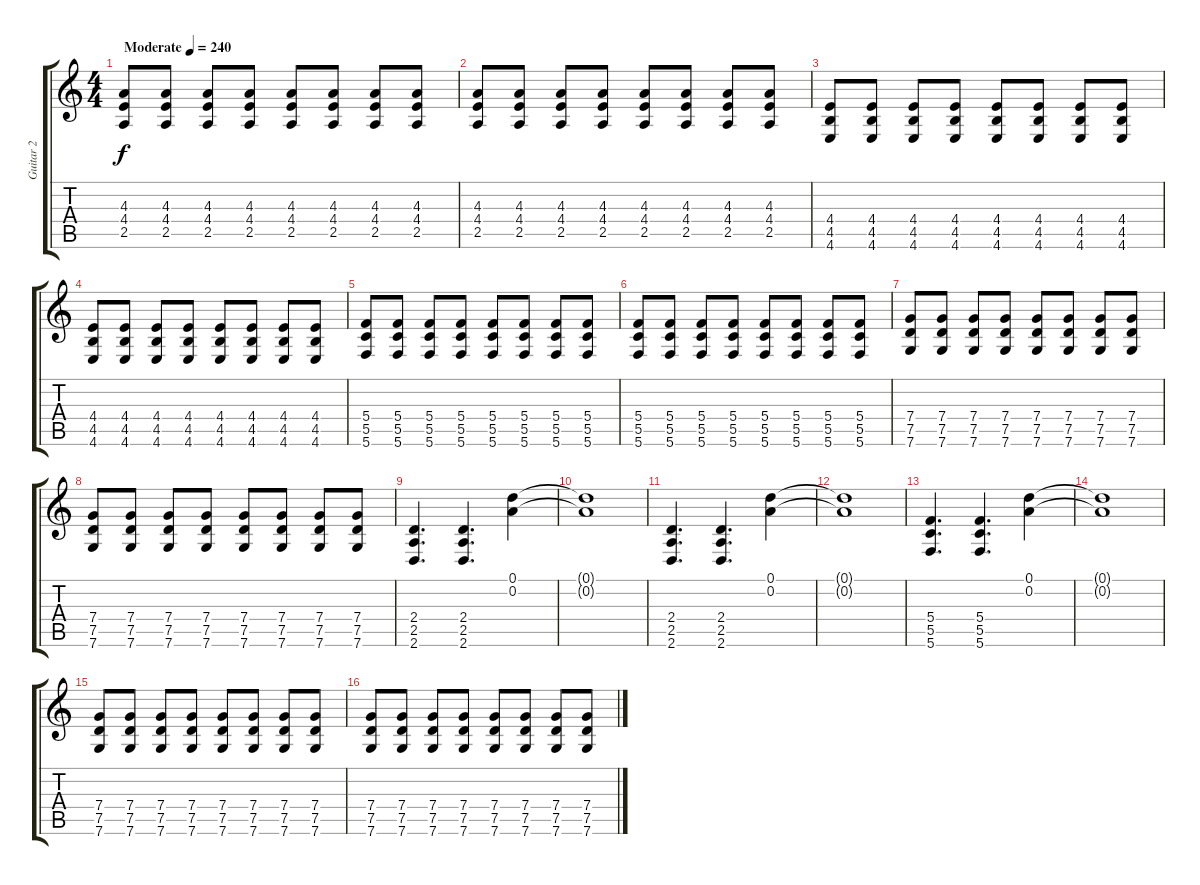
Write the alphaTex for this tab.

\track ("Guitar 2" "Guitar 2") {instrument distortionguitar}
\staff {score tabs}
\tuning (D4 A3 F3 C3 G2 C2) {hide}
\ts (4 4)
\tempo (240 "Moderate")
\clef g2
\ks c
(4.3 4.4 2.5).8{dy f instrument distortionguitar} (4.3 4.4 2.5).8 (4.3 4.4 2.5).8 (4.3 4.4 2.5).8 (4.3 4.4 2.5).8 (4.3 4.4 2.5).8 (4.3 4.4 2.5).8 (4.3 4.4 2.5).8 |
(4.3 4.4 2.5).8 (4.3 4.4 2.5).8 (4.3 4.4 2.5).8 (4.3 4.4 2.5).8 (4.3 4.4 2.5).8 (4.3 4.4 2.5).8 (4.3 4.4 2.5).8 (4.3 4.4 2.5).8 |
(4.4 4.5 4.6).8 (4.4 4.5 4.6).8 (4.4 4.5 4.6).8 (4.4 4.5 4.6).8 (4.4 4.5 4.6).8 (4.4 4.5 4.6).8 (4.4 4.5 4.6).8 (4.4 4.5 4.6).8 |
(4.4 4.5 4.6).8 (4.4 4.5 4.6).8 (4.4 4.5 4.6).8 (4.4 4.5 4.6).8 (4.4 4.5 4.6).8 (4.4 4.5 4.6).8 (4.4 4.5 4.6).8 (4.4 4.5 4.6).8 |
(5.4 5.5 5.6).8 (5.4 5.5 5.6).8 (5.4 5.5 5.6).8 (5.4 5.5 5.6).8 (5.4 5.5 5.6).8 (5.4 5.5 5.6).8 (5.4 5.5 5.6).8 (5.4 5.5 5.6).8 |
(5.4 5.5 5.6).8 (5.4 5.5 5.6).8 (5.4 5.5 5.6).8 (5.4 5.5 5.6).8 (5.4 5.5 5.6).8 (5.4 5.5 5.6).8 (5.4 5.5 5.6).8 (5.4 5.5 5.6).8 |
(7.4 7.5 7.6).8 (7.4 7.5 7.6).8 (7.4 7.5 7.6).8 (7.4 7.5 7.6).8 (7.4 7.5 7.6).8 (7.4 7.5 7.6).8 (7.4 7.5 7.6).8 (7.4 7.5 7.6).8 |
(7.4 7.5 7.6).8 (7.4 7.5 7.6).8 (7.4 7.5 7.6).8 (7.4 7.5 7.6).8 (7.4 7.5 7.6).8 (7.4 7.5 7.6).8 (7.4 7.5 7.6).8 (7.4 7.5 7.6).8 |
(2.4 2.5 2.6).4{d} (2.4 2.5 2.6).4{d} (0.1 0.2).4 |
(0.1{t} 0.2{t}).1 |
(2.4 2.5 2.6).4{d} (2.4 2.5 2.6).4{d} (0.1 0.2).4 |
(0.1{t} 0.2{t}).1 |
(5.4 5.5 5.6).4{d} (5.4 5.5 5.6).4{d} (0.1 0.2).4 |
(0.1{t} 0.2{t}).1 |
(7.4 7.5 7.6).8 (7.4 7.5 7.6).8 (7.4 7.5 7.6).8 (7.4 7.5 7.6).8 (7.4 7.5 7.6).8 (7.4 7.5 7.6).8 (7.4 7.5 7.6).8 (7.4 7.5 7.6).8 |
(7.4 7.5 7.6).8 (7.4 7.5 7.6).8 (7.4 7.5 7.6).8 (7.4 7.5 7.6).8 (7.4 7.5 7.6).8 (7.4 7.5 7.6).8 (7.4 7.5 7.6).8 (7.4 7.5 7.6).8
